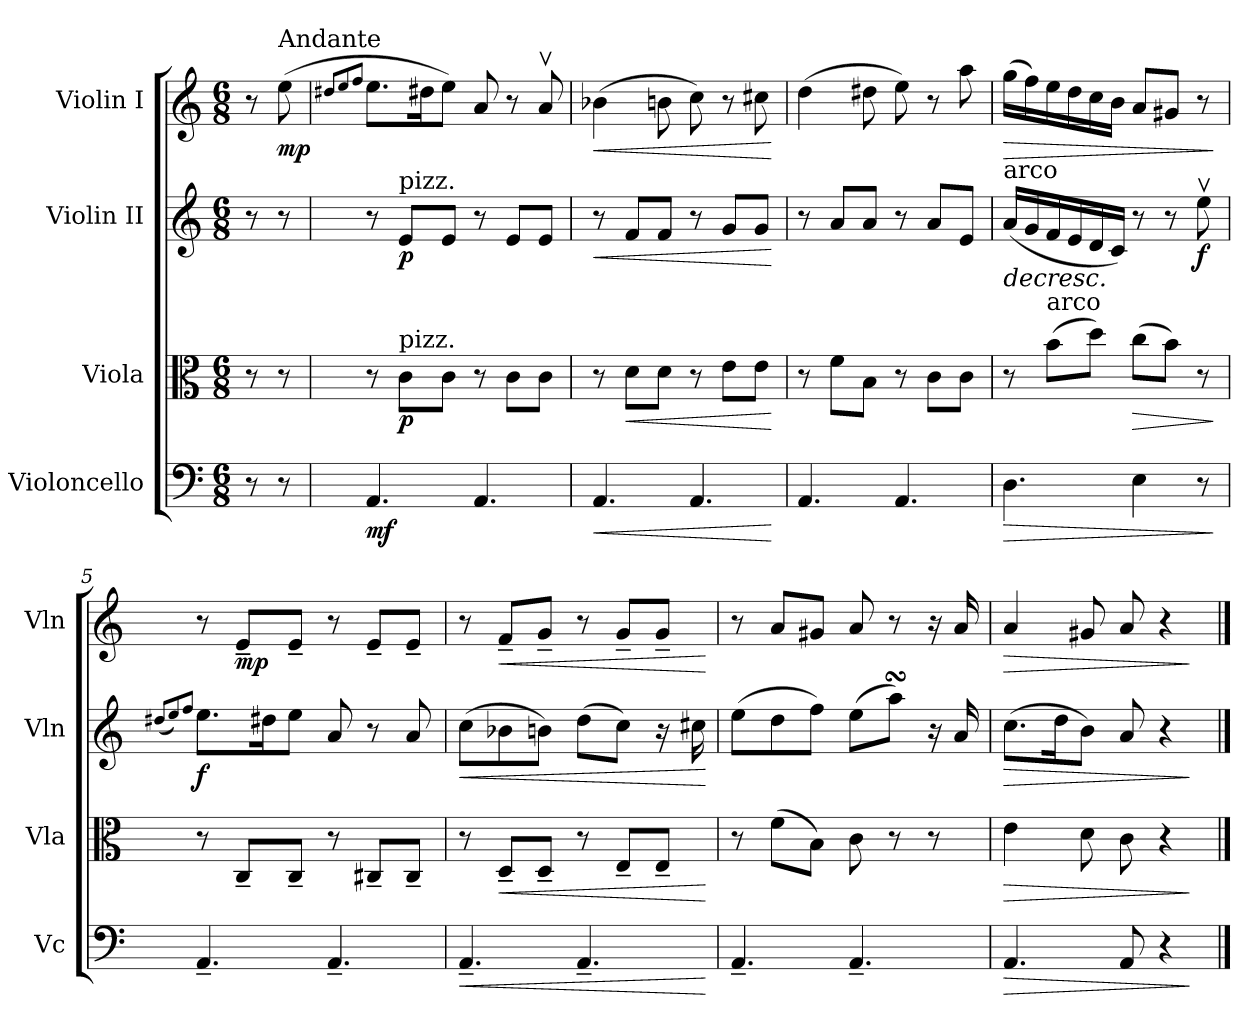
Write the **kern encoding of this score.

**kern	**dynam	**kern	**dynam	**kern	**dynam	**kern	**dynam
*part4	*part4	*part3	*part3	*part2	*part2	*part1	*part1
*staff4	*staff4	*staff3	*staff3	*staff2	*staff2	*staff1	*staff1
*I"Violoncello	*	*I"Viola	*	*I"Violin II	*	*I"Violin I	*
*I'Vc	*	*I'Vla	*	*I'Vln	*	*I'Vln	*
*clefF4	*	*clefC3	*	*clefG2	*	*clefG2	*
*k[]	*	*k[]	*	*k[]	*	*k[]	*
*M6/8	*	*M6/8	*	*M6/8	*	*M6/8	*
=	=	=	=	=	=	=	=
8r	.	8r	.	8r	.	8r	.
!	!	!	!	!	!	!LO:TX:a:t=Andante	!
!	!	!	!	!	!	!	!LO:DY:b
8r	.	8r	.	8r	.	(8ee\	mp
=1	=1	=1	=1	=1	=1	=1	=1
.	.	.	.	.	.	8qdd#X/L	.
.	.	.	.	.	.	8qee/	.
.	.	.	.	.	.	8qff/J	.
!	!LO:DY:b	!	!	!	!	!	!
4.AA/	mf	8r	.	8r	.	8.ee\L	.
!	!	!	!	!LO:TX:a:t=pizz.	!	!	!
!	!	!LO:TX:a:t=pizz.	!	!	!	!	!
!	!	!	!LO:DY:b	!	!LO:DY:b	!	!
.	.	8c\L	p	8e/L	p	.	.
.	.	.	.	.	.	16dd#\K	.
.	.	8c\J	.	8e/J	.	8ee\J)	.
4.AA/	.	8r	.	8r	.	8a/	.
.	.	8c\L	.	8e/L	.	8r	.
.	.	8c\J	.	8e/J	.	8av/	.
=2	=2	=2	=2	=2	=2	=2	=2
!	!LO:HP:b	!	!	!	!LO:HP:b	!	!LO:HP:b
4.AA/	<	8r	.	8r	<	(4b-X\	<
!	!	!	!LO:HP:b	!	!	!	!
.	.	8d\L	<	8f/L	.	.	.
.	.	8d\J	.	8f/J	.	8bn\	.
4.AA/	.	8r	.	8r	.	8cc\)	.
.	.	8e\L	.	8g/L	.	8r	.
.	.	8e\J	.	8g/J	.	8cc#X\	.
.	[	.	[	.	[	.	[
=3	=3	=3	=3	=3	=3	=3	=3
4.AA/	.	8r	.	8r	.	(4dd\	.
.	.	8f\L	.	8a/L	.	.	.
.	.	8B\J	.	8a/J	.	8dd#X\	.
4.AA/	.	8r	.	8r	.	8ee\)	.
.	.	8c\L	.	8a/L	.	8r	.
.	.	8c\J	.	8e/J	.	8aa\	.
=4	=4	=4	=4	=4	=4	=4	=4
!	!	!	!	!LO:TX:a:t=arco	!	!	!
!	!LO:HP:b	!	!	!	!LO:HP:b	!	!LO:HP:b
4.D\	>	8r	.	(16a/LL	>	(16gg\LL	>
.	.	.	.	16g/	.	16ff\)	.
!	!	!LO:TX:a:t=arco	!	!	!	!	!
.	.	(8b\L	.	16f/	.	16ee\	.
.	.	.	.	16e/	.	16dd\	.
.	.	8dd\J)	.	16d/	.	16cc\	.
.	.	.	.	16c/JJ)	.	16b\JJ	.
!	!	!	!LO:HP:b	!	!	!	!
4E\	.	(8cc\L	>	8r	.	8a/L	.
.	.	8b\J)	.	8r	.	8g#X/J	.
!	!	!	!	!	!LO:DY:b	!	!
8r	.	8r	.	8eev\	f	8r	.
.	]	.	]	.	]	.	]
!!LO:LB:g=z
=5	=5	=5	=5	=5	=5	=5	=5
.	.	.	.	(8qdd#X/L	.	.	.
.	.	.	.	8qee/)	.	.	.
.	.	.	.	8qff/J	.	.	.
!	!LO:DY:b	!	!	!	!	!	!
!	!LO:DY:n=1:a	!	!	!	!LO:DY:b	!	!
4.AA~/	mf mp	8r	.	8.ee\L	f	8r	.
!	!	!	!	!	!	!	!LO:DY:b
.	.	8C~/L	.	.	.	8e~/L	mp
.	.	.	.	16dd#\K	.	.	.
.	.	8C~/J	.	8ee\J	.	8e~/J	.
4.AA~/	.	8r	.	8a/	.	8r	.
.	.	8C#X~/L	.	8r	.	8e~/L	.
.	.	8C#~/J	.	8a/	.	8e~/J	.
=6	=6	=6	=6	=6	=6	=6	=6
!	!LO:HP:b	!	!	!	!LO:HP:b	!	!
4.AA~/	<	8r	.	(8cc\L	<	8r	.
!	!	!	!LO:HP:b	!	!	!	!LO:HP:b
.	.	8D~/L	<	8b-X\	.	8f~/L	<
.	.	8D~/J	.	8bn\J)	.	8g~/J	.
4.AA~/	.	8r	.	(8dd\L	.	8r	.
.	.	8E~/L	.	8cc\J)	.	8g~/L	.
.	.	8E~/J	.	16r	.	8g~/J	.
.	.	.	.	16cc#X\	.	.	.
.	[	.	[	.	[	.	[
=7	=7	=7	=7	=7	=7	=7	=7
4.AA~/	.	8r	.	(8ee\L	.	8r	.
.	.	(8f\L	.	8dd\	.	8a/L	.
.	.	8B\J)	.	8ff\J)	.	8g#X/J	.
4.AA~/	.	8c\	.	(8ee\L	.	8a/	.
.	.	8r	.	8aasSSS\J)	.	8r	.
.	.	8r	.	16r	.	16r	.
.	.	.	.	16a/	.	16a/	.
=8	=8	=8	=8	=8	=8	=8	=8
!	!LO:HP:b	!	!LO:HP:b	!	!LO:HP:b	!	!LO:HP:b
4.AA/	>	4e\	>	(8.cc\L	>	4a/	>
.	.	.	.	16dd\K	.	.	.
.	.	8d\	.	8b\J)	.	8g#X/	.
8AA/	.	8c\	.	8a/	.	8a/	.
4r	.	4r	.	4r	.	4r	.
.	]	.	]	.	]	.	]
==	==	==	==	==	==	==	==
*-	*-	*-	*-	*-	*-	*-	*-
